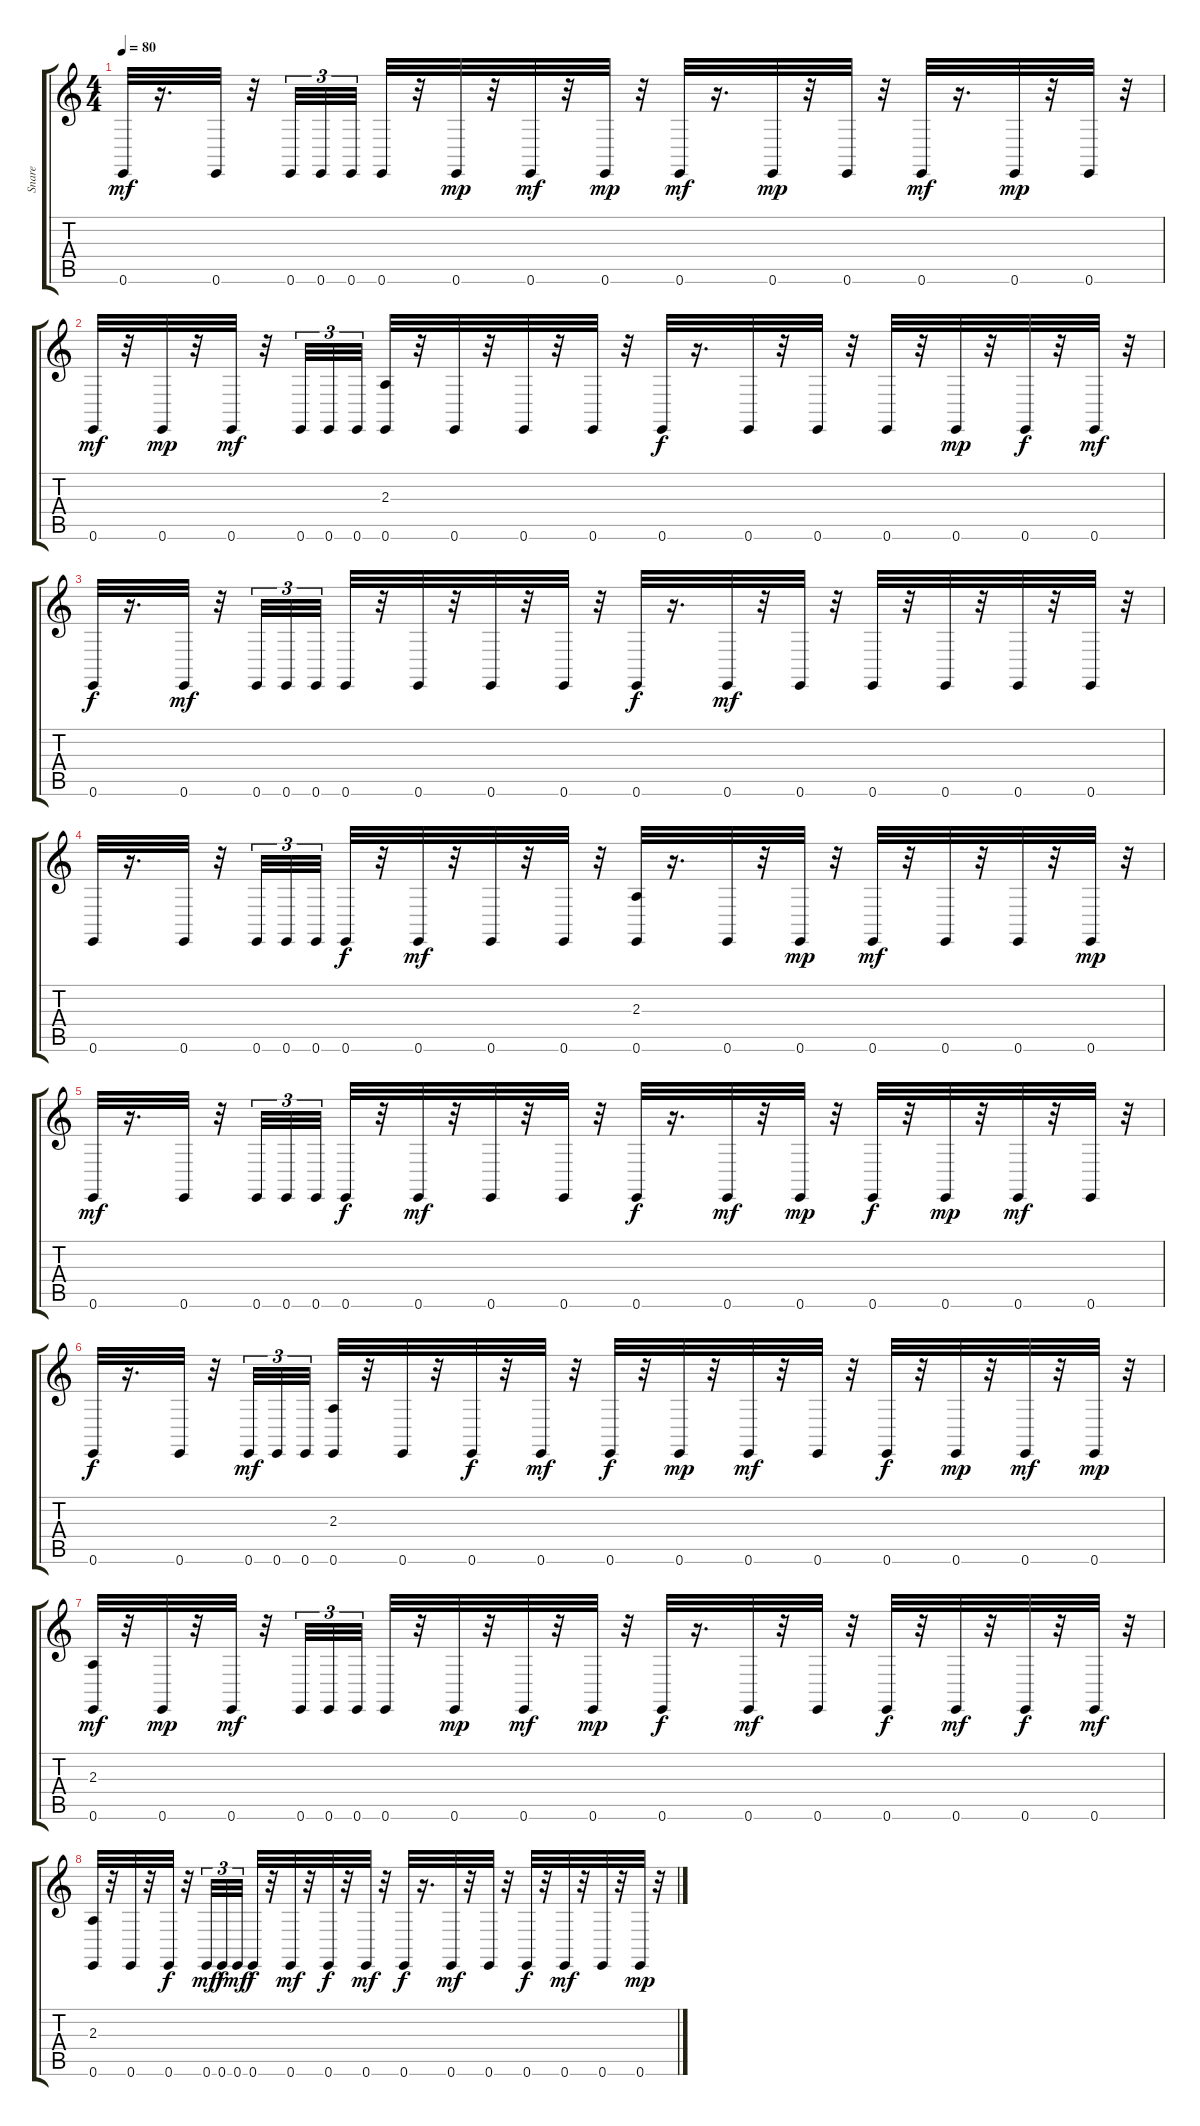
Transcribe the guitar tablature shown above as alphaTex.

\track ("Snare" "Snare") {instrument stringensemble1}
\staff {score tabs}
\tuning (E4 B3 G3 D3 A2 E2) {hide}
\ts (4 4)
\tempo 80
\clef g2
\ks c
0.6.32{dy mf} r.16{d} 0.6.32 r.32 0.6.32{tu (3 2)} 0.6.32{tu (3 2)} 0.6.32{tu (3 2)} 0.6.32 r.32 0.6.32{dy mp} r.32 0.6.32{dy mf} r.32 0.6.32{dy mp} r.32 0.6.32{dy mf} r.16{d} 0.6.32{dy mp} r.32 0.6.32 r.32 0.6.32{dy mf} r.16{d} 0.6.32{dy mp} r.32 0.6.32 r.32 |
0.6.32{dy mf} r.32 0.6.32{dy mp} r.32 0.6.32{dy mf} r.32 0.6.32{tu (3 2)} 0.6.32{tu (3 2)} 0.6.32{tu (3 2)} (2.3 0.6).32 r.32 0.6.32 r.32 0.6.32 r.32 0.6.32 r.32 0.6.32{dy f} r.16{d} 0.6.32 r.32 0.6.32 r.32 0.6.32 r.32 0.6.32{dy mp} r.32 0.6.32{dy f} r.32 0.6.32{dy mf} r.32 |
0.6.32{dy f} r.16{d} 0.6.32{dy mf} r.32 0.6.32{tu (3 2)} 0.6.32{tu (3 2)} 0.6.32{tu (3 2)} 0.6.32 r.32 0.6.32 r.32 0.6.32 r.32 0.6.32 r.32 0.6.32{dy f} r.16{d} 0.6.32{dy mf} r.32 0.6.32 r.32 0.6.32 r.32 0.6.32 r.32 0.6.32 r.32 0.6.32 r.32 |
0.6.32 r.16{d} 0.6.32 r.32 0.6.32{tu (3 2)} 0.6.32{tu (3 2)} 0.6.32{tu (3 2)} 0.6.32{dy f} r.32 0.6.32{dy mf} r.32 0.6.32 r.32 0.6.32 r.32 (2.3 0.6).32 r.16{d} 0.6.32 r.32 0.6.32{dy mp} r.32 0.6.32{dy mf} r.32 0.6.32 r.32 0.6.32 r.32 0.6.32{dy mp} r.32 |
0.6.32{dy mf} r.16{d} 0.6.32 r.32 0.6.32{tu (3 2)} 0.6.32{tu (3 2)} 0.6.32{tu (3 2)} 0.6.32{dy f} r.32 0.6.32{dy mf} r.32 0.6.32 r.32 0.6.32 r.32 0.6.32{dy f} r.16{d} 0.6.32{dy mf} r.32 0.6.32{dy mp} r.32 0.6.32{dy f} r.32 0.6.32{dy mp} r.32 0.6.32{dy mf} r.32 0.6.32 r.32 |
0.6.32{dy f} r.16{d} 0.6.32 r.32 0.6.32{tu (3 2) dy mf} 0.6.32{tu (3 2)} 0.6.32{tu (3 2)} (2.3 0.6).32 r.32 0.6.32 r.32 0.6.32{dy f} r.32 0.6.32{dy mf} r.32 0.6.32{dy f} r.32 0.6.32{dy mp} r.32 0.6.32{dy mf} r.32 0.6.32 r.32 0.6.32{dy f} r.32 0.6.32{dy mp} r.32 0.6.32{dy mf} r.32 0.6.32{dy mp} r.32 |
(2.3 0.6).32{dy mf} r.32 0.6.32{dy mp} r.32 0.6.32{dy mf} r.32 0.6.32{tu (3 2)} 0.6.32{tu (3 2)} 0.6.32{tu (3 2)} 0.6.32 r.32 0.6.32{dy mp} r.32 0.6.32{dy mf} r.32 0.6.32{dy mp} r.32 0.6.32{dy f} r.16{d} 0.6.32{dy mf} r.32 0.6.32 r.32 0.6.32{dy f} r.32 0.6.32{dy mf} r.32 0.6.32{dy f} r.32 0.6.32{dy mf} r.32 |
(2.3 0.6).32 r.32 0.6.32 r.32 0.6.32{dy f} r.32 0.6.32{tu (3 2) dy mf} 0.6.32{tu (3 2) dy f} 0.6.32{tu (3 2) dy mf} 0.6.32{dy f} r.32 0.6.32{dy mf} r.32 0.6.32{dy f} r.32 0.6.32{dy mf} r.32 0.6.32{dy f} r.16{d} 0.6.32{dy mf} r.32 0.6.32 r.32 0.6.32{dy f} r.32 0.6.32{dy mf} r.32 0.6.32 r.32 0.6.32{dy mp} r.32
